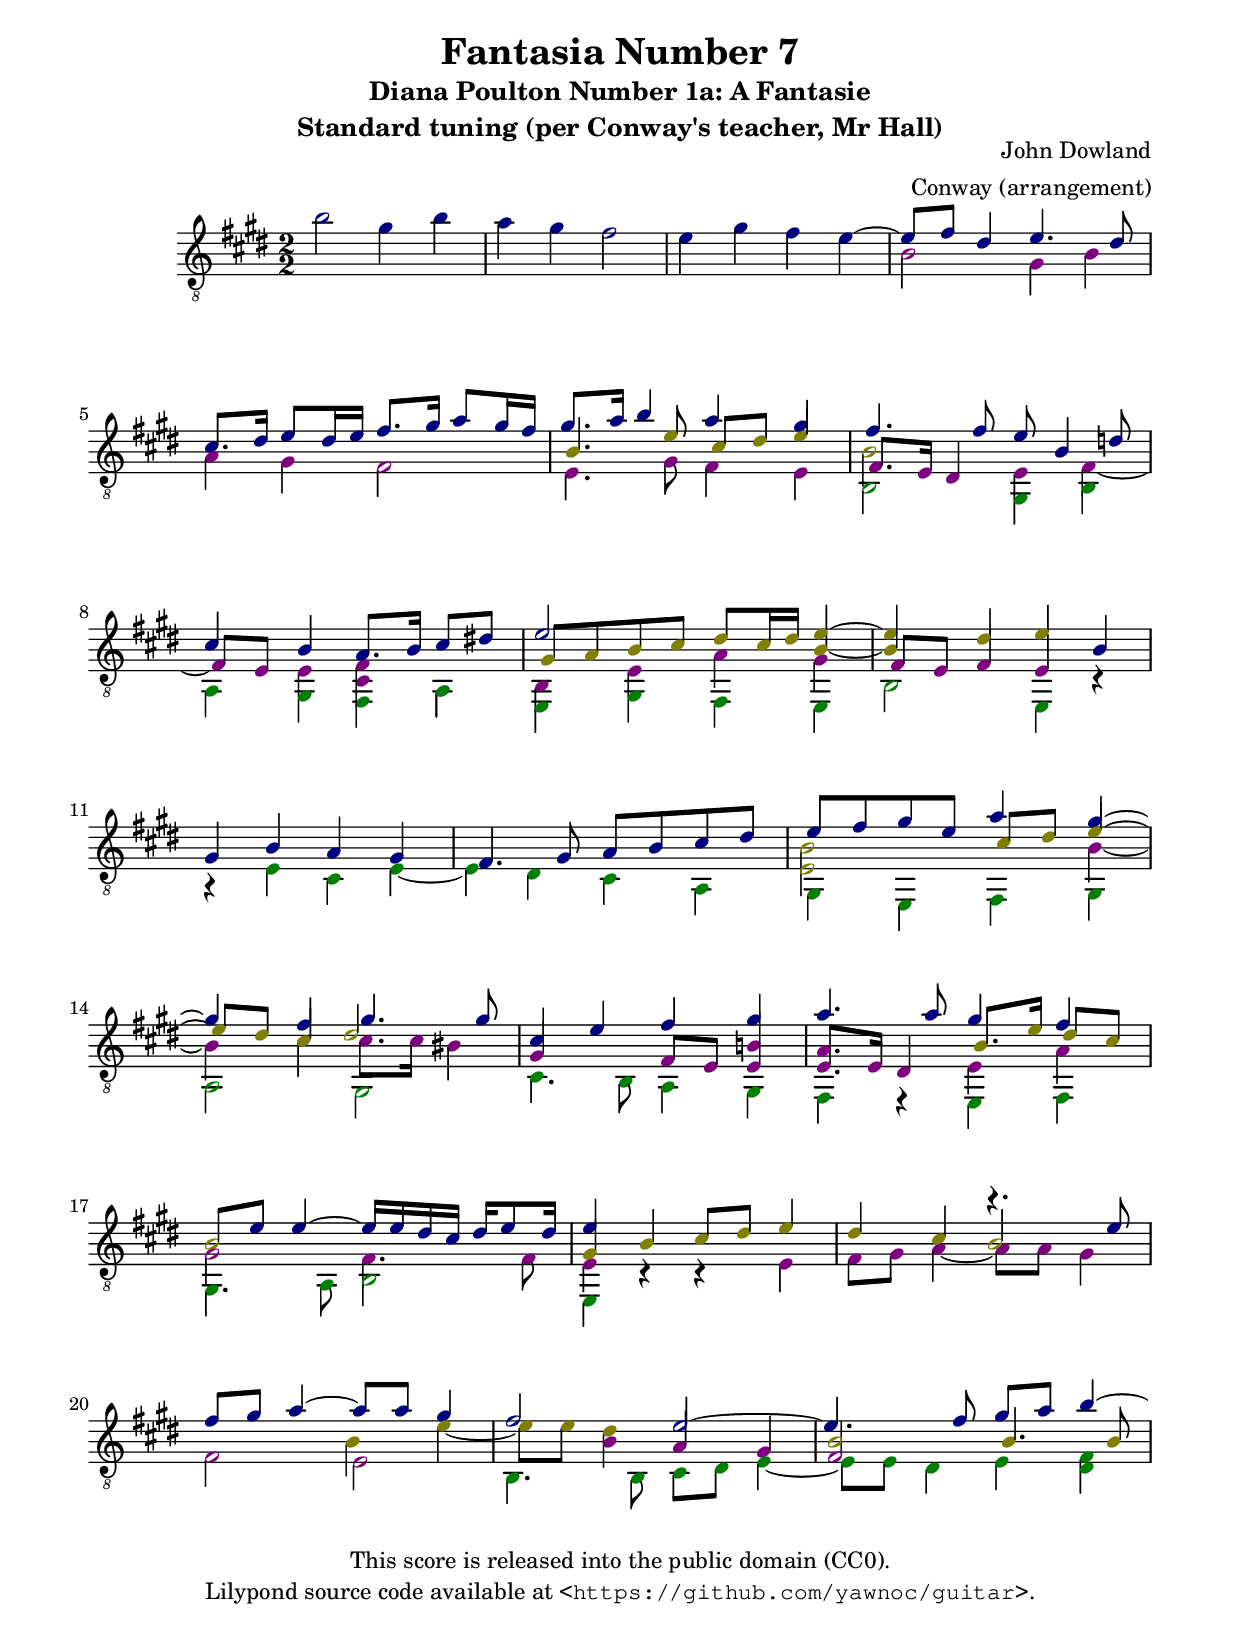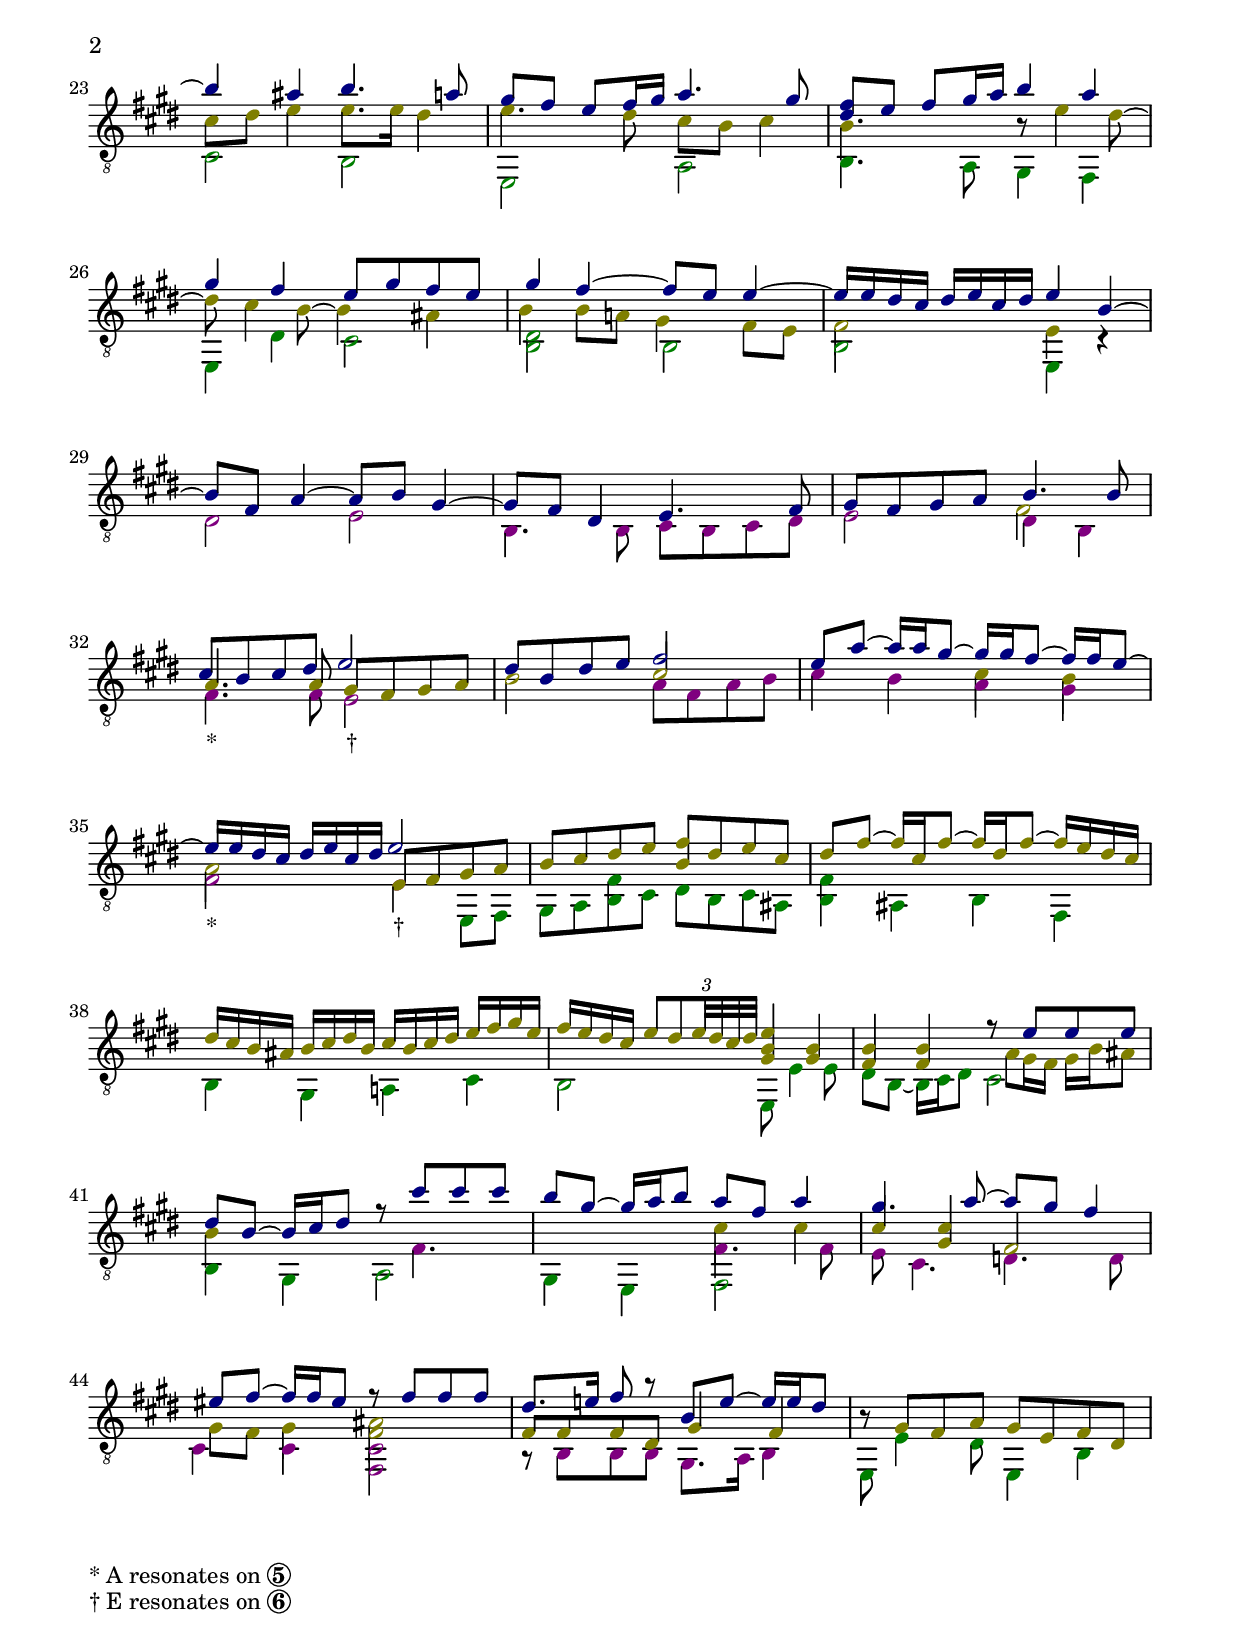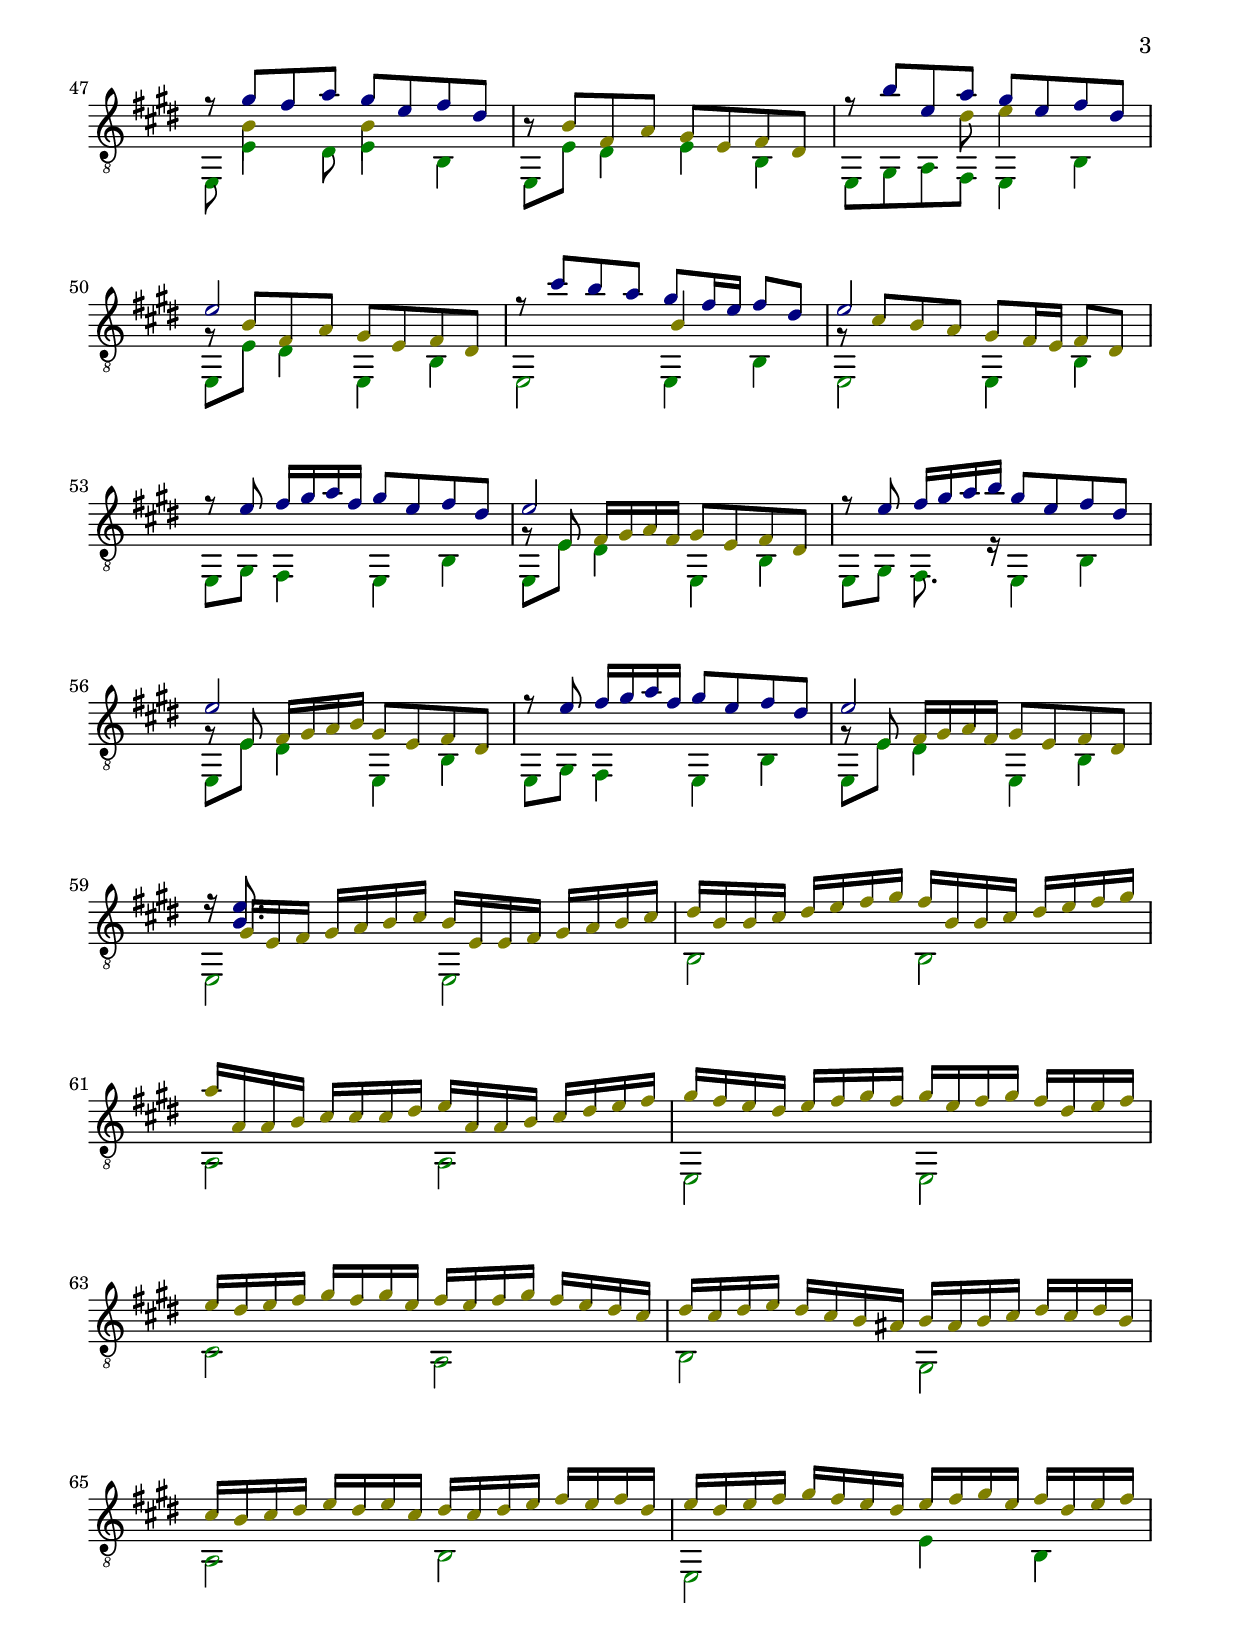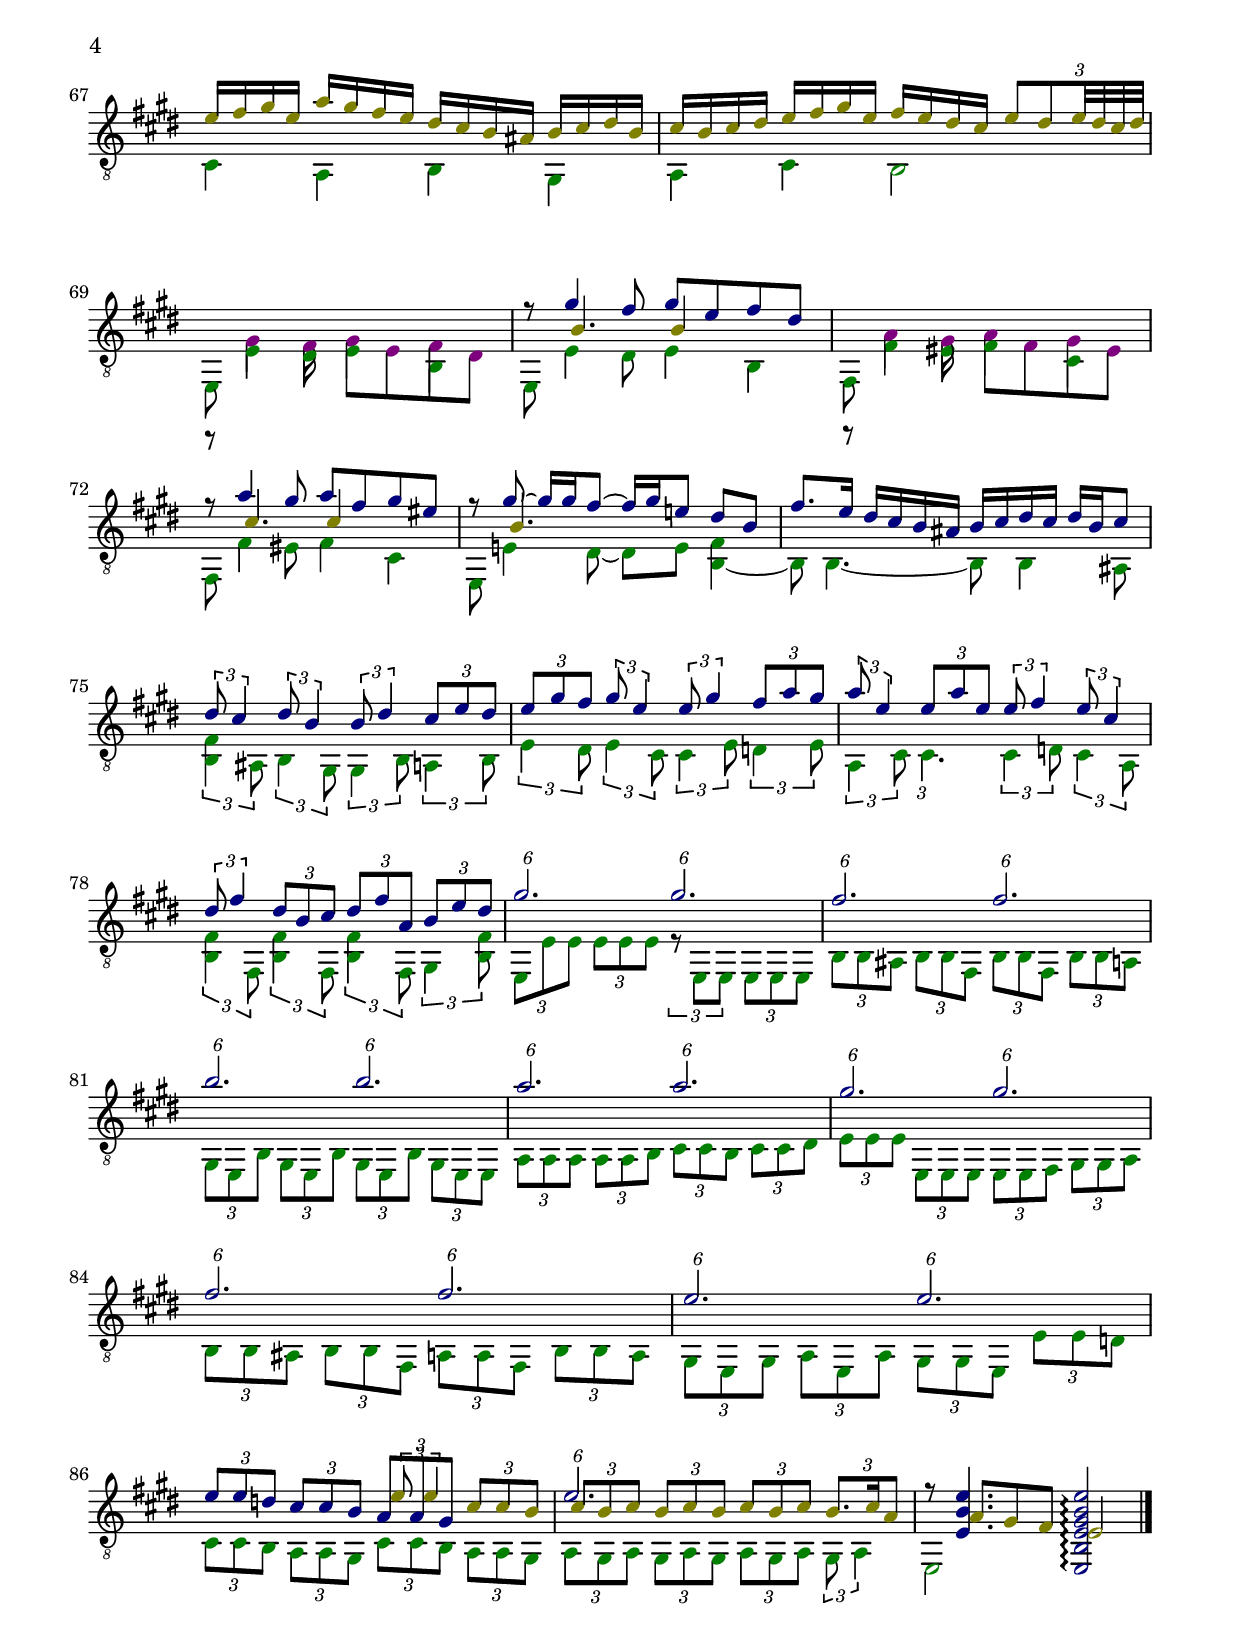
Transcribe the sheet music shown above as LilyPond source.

\version "2.18.2"


%%%%%%%%%%%%%%%%%%%%%%%%%%%%%%%%%%%%%%%%%%%%%%%%%%%%%%%%%%%%%%%%
% General
%%%%%%%%%%%%%%%%%%%%%%%%%%%%%%%%%%%%%%%%%%%%%%%%%%%%%%%%%%%%%%%%

\paper {
  top-margin = 1.5\cm
  left-margin = 1.5\cm
  right-margin = 1.5\cm
  bottom-margin = 1.5\cm
  ragged-last-bottom = ##f
  footnote-separator-markup = \markup { \vspace #1.5 }
}

globalSettings = {
  \accidentalStyle modern
  \compressFullBarRests
  \mergeDifferentlyHeadedOn
  \mergeDifferentlyDottedOn
  \numericTimeSignature
  \pointAndClickOff
  \override TextScript.extra-offset = #'(0 . 0.7)
  \override Score.FootnoteItem.annotation-line = ##f
}

origin-url = "https://github.com/yawnoc/guitar"

\header {
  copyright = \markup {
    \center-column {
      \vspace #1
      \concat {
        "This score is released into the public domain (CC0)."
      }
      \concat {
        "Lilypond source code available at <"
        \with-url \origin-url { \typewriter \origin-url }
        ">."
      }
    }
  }
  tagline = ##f
}

triplet = #(define-music-function
  (parser location music) (ly:music?)
  #{
    \tuplet 3/2 { $music }
  #}
)

tripletDuple = #(define-music-function
  (parser location music) (ly:music?)
  #{
    \tuplet 6/4 { $music }
  #}
)

overrideBeamedStemLengths = #(define-scheme-function
  (parser location lengths) (list?)
  #{
    \override Stem.details.beamed-lengths = $lengths
  #}
)
revertBeamedStemLengths = { \revert Stem.details.beamed-lengths }

overrideBeamVerticalPositions = #(define-scheme-function
  (parser location positions) (pair?)
  #{
    \override Beam.positions = $positions
  #}
)

%%%%%%%%%%%%%%%%%%%%%%%%%%%%%%%%%%%%%%%%%%%%%%%%%%%%%%%%%%%%%%%%
% Semantic bar lines
%%%%%%%%%%%%%%%%%%%%%%%%%%%%%%%%%%%%%%%%%%%%%%%%%%%%%%%%%%%%%%%%

barLineGoto = { \bar "||" }
barLineKeyChange = { \bar "||" }
barLineEnd = { \bar "|." }

%%%%%%%%%%%%%%%%%%%%%%%%%%%%%%%%%%%%%%%%%%%%%%%%%%%%%%%%%%%%%%%%
% Guitar notation
%%%%%%%%%%%%%%%%%%%%%%%%%%%%%%%%%%%%%%%%%%%%%%%%%%%%%%%%%%%%%%%%

stringNumbersAbove = { \set stringNumberOrientations = #'(up) }
stringNumbersBelow = { \set stringNumberOrientations = #'(down) }

fingeringAbove = { \set fingeringOrientations = #'(up) }
fingeringBelow = { \set fingeringOrientations = #'(down) }
fingeringAleft = { \set fingeringOrientations = #'(left) }
fingeringAright = { \set fingeringOrientations = #'(right) }

startGraceMusic = {
  <>(
  \override Fingering.font-size = -6
}
stopGraceMusic = {
  \revert Fingering.font-size
  <>)
}

overrideHorizontalShift = #(define-scheme-function
  (parser location distance) (number?)
  #{
    \override NoteColumn.force-hshift = $distance
  #}
)
revertHorizontalShift = { \revert NoteColumn.force-hshift }

barreSpan = #(define-music-function
  (parser location label offsetPair music)
  (string? (pair? (cons 0 0)) ly:music?)
  (let
    (
      (elements (extract-named-music music '(NoteEvent EventChord)))
    )
    (if
      (pair? elements)
      (let
        (
          (first-element (first elements))
          (last-element (last elements))
        )
        (set!
          (ly:music-property first-element 'articulations)
          (cons
            (make-music 'TextSpanEvent 'span-direction -1)
            (ly:music-property first-element 'articulations)
          )
        )
        (set!
          (ly:music-property last-element 'articulations)
          (cons
            (make-music 'TextSpanEvent 'span-direction 1)
            (ly:music-property last-element 'articulations)
          )
        )
      )
    )
  )
  #{
    \once \override TextSpanner.font-shape = #'upright
    \once \override TextSpanner.style = #'line
    \once \override TextSpanner.extra-offset = #offsetPair
    \once \override TextSpanner.bound-details = #`(
      (left
        (text . ,#{ \markup { \raise #-0.7 { #label \hspace #0.7 }} #})
        (Y . 0)
        (padding . -0.8)
        (attach-dir . -2)
      )
      (right
        (text . ,#{ \markup { \draw-line #'(0 . -1.3) } #}) ;; draw hook
        (Y . 0)
        (padding . -0.5)
        (attach-dir . 2)
      )
    )
    \once \override TextSpanner #'after-line-breaking = #(lambda (grob)
      (let*
        (
          (originalGrob (ly:grob-original grob))
          (splitGrobs (ly:spanner-broken-into originalGrob))
        )
        (if
          (and
            (>= (length splitGrobs) 2)
            (not (eq? (car (last-pair splitGrobs)) grob))
          )
          (begin
            (ly:grob-set-nested-property! grob
              '(bound-details right text)
              #{ \markup { \draw-line #'(0 . 0) } #} ;; suppress draw hook
            )
            (ly:grob-set-property! grob
              'extra-offset
              (cons
                (car offsetPair)
                (+ (cdr offsetPair) 0.7) ;; correction for suppressed hook
              )
            )
            (ly:grob-set-nested-property! grob
              '(bound-details right padding)
              #'-3 ;; increase spanner length
            )
          )
        )
      )
    )
    $music
  #}
)

barre = #(define-scheme-function
  (parser location label) (string?)
  #{
    \markup {
      \center-align {
        \hspace #0.7
        $label
      }
    }
  #}
)

nudgeNextBarre = #(define-scheme-function
  (parser location distance) (number?)
  #{
    \once \override TextScript.X-offset = $distance
  #}
)

position = #(define-scheme-function
  (parser location label) (string?)
  #{
    \markup {
      \center-align {
        \hspace #0.5
        $label
      }
    }
  #}
)

#(define-markup-command
  (markupString layout properties stringNumber) (markup?)
  (interpret-markup layout properties
    #{
      \markup \circle { \bold #stringNumber }
    #}
  )
)

#(define-markup-command
  (resonatesOn layout properties note stringNumber) (markup? markup?)
  (interpret-markup layout properties
    #{
      \markup { #note "resonates on" \markupString #stringNumber }
    #}
  )
)

%%%%%%%%%%%%%%%%%%%%%%%%%%%%%%%%%%%%%%%%%%%%%%%%%%%%%%%%%%%%%%%%
% Goto statements
%%%%%%%%%%%%%%%%%%%%%%%%%%%%%%%%%%%%%%%%%%%%%%%%%%%%%%%%%%%%%%%%

overrideGotoVisibility = {
  \once \override Score.RehearsalMark #'break-visibility = #'#(#t #t #f)
}

makeGotoMark = #(define-scheme-function
  (parser location label) (string?)
  #{
    \mark \markup { \small \italic $label }
  #}
)

simultaneousMarkSeparator = {
  \cadenzaOn
    s1073741824 % stupid, but works
  \cadenzaOff
}

coda = {
  \overrideGotoVisibility
  \mark \markup { \musicglyph #"scripts.coda" }
}

fine = {
  \overrideGotoVisibility
  \makeGotoMark Fine
}

dcAlCoda = {
  \overrideGotoVisibility
  \makeGotoMark "D.C. al Coda"
}

dcAlFine = {
  \overrideGotoVisibility
  \makeGotoMark "D.C. al Fine"
}

toCoda = {
  \overrideGotoVisibility
  \makeGotoMark "to Coda"
}



\header {
  title = "Fantasia Number 7"
  subtitle = \markup {
    \center-column {
      "Diana Poulton Number 1a: A Fantasie"
      "Standard tuning (per Conway's teacher, Mr Hall)"
    }
  }
  composer = "John Dowland"
  arranger = "Conway (arrangement)"
}


initialSignatures = {
  \clef "treble_8"
  \key e \major
  \time 2/2
  \set Timing.beamExceptions = #'()
  \set Timing.baseMoment = #(ly:make-moment 1/4)
  \set Timing.beatStructure = #'(1 1 1 1)
  \set Timing.beamExceptions = #'(
    (
      end
        .
      (
        ((1 . 8) . (4 4)) ;; quavers by fours
        ((1 . 12) . (3 3 3 3)) ;; anything shorter by beat
      )
    )
  )
}


highVoiceMusic = {
  
  \override NoteHead.color = #darkblue
  
  % Main theme high
  \barNumberCheck #1
  \relative c'' {
    \stemDown
    b2 gis4 b |
    a gis fis2 |
    e4 gis fis e~ |
    \stemUp
    e8 fis dis4 e4. dis8 |
    cis8. dis16 e8 dis16 e fis8. gis16 a8 gis16 fis |
    gis8. a16 b4 a gis |
    \once \overrideHorizontalShift #0.3 fis4. fis8 e8 b4 d8 |
    cis4 b a8. b16 cis8 dis |
    e2 s2 |
    s2 s4
  }
  
  % Main theme low
  \barNumberCheck #10
  \relative c' {
    b4 |
    gis b a gis |
    fis4. gis8 a b cis dis |
    e fis gis e a4 gis~ |
    gis
      \shiftOn
        \once \overrideHorizontalShift #0
        fis
      \shiftOff
      \once \overrideHorizontalShift #0.45 gis4. gis8 |
    cis,4 e fis gis |
    a4. a8 gis4 fis |
    b,8 e e4~ e16 e dis cis dis16 e8 dis16 |
    e4
  }
  
  % Tee-tee taa high
  \barNumberCheck #18
  \relative c'' {
    s4 s2 |
    s2 c4.\rest e,8 |
    fis8 gis a4~ a8 a gis4 |
    fis2 e2~ |
    \once \overrideHorizontalShift #-0.25 e4. fis8 gis8 a b4~ |
    b ais b4. a8 |
    gis8 fis e8 fis16 gis a4. gis8 |
    <fis dis>8 e fis8 gis16 a b4 a |
    gis fis e8 gis fis e |
    gis4 fis~ fis8 e e4~ |
    e16 e dis cis dis e cis dis e4
  }
  
  % Tee-tee taa low
  \barNumberCheck #28
  \relative c' {
    b4~ |
    b8 fis a4~ a8 b gis4~ |
    gis8 fis dis4 e4. fis8 |
    gis fis gis a b4. b8 |
    \shiftOn
    \overrideHorizontalShift #-0.45 cis b cis dis e2 |
    \revertHorizontalShift
    dis8 b dis e \once \overrideHorizontalShift #0 fis2 |
    \shiftOff
    e8 a~ a16 a gis8~ gis16 gis fis8~ fis16 fis e8~ |
    e16 e dis cis dis e cis dis
      \shiftOn
        \once \overrideHorizontalShift #-0.3 e2 |
      \shiftOff
  }
  
  % Ascending scale
  \barNumberCheck #36
  {
    s1 * 3 |
    s2
  }
  
  % Tee-tee-tee
  \barNumberCheck #39
  \relative c' {
    s2 |
    s2 r8 e e e |
    dis b~ b16 cis dis8 r8 cis' cis cis |
    b8 gis~ gis16 a b8 a8 fis a4 |
    gis4. a8~ a gis fis4 |
    eis8 fis~ fis16 fis eis8 r8 fis fis fis |
    dis8. e16 fis8 r b,8 e~ e16 e dis8 |
  }
  
  % Majestic theme
  \barNumberCheck #46
  \relative c'' {
    s1 |
    r8 gis fis a gis e fis dis |
    s1 |
    r8 b' e, a gis e fis dis |
    e2 s2 |
    r8 cis' b a gis8 fis16 e fis8 dis |
    e2 s2 |
    r8 e fis16 gis a fis gis8 e fis dis |
    e2 s2 |
    r8 e fis16 gis a b gis8 e fis dis |
    e2 s2 |
    r8 e fis16 gis a fis gis8 e fis dis |
    e2 s2 |
  }
  
  % Scale runs
  \barNumberCheck #59
  \relative c' {
    r16 <e b>8. s4 s2 |
    s1 * 9 |
  }
  
  % Majestic interlude
  \barNumberCheck #69
  \relative c'' {
    s1 |
    r8 gis4 fis8 gis e fis dis |
    s1 |
    r8 a'4 gis8 a fis gis eis |
    r8 gis~ gis16 gis fis8~ fis16 gis e8 dis b |
    fis'8. e16 dis cis b ais
      b16 cis dis cis dis b cis8 |
  }
  
  % Triple runs
  \barNumberCheck #75
  \relative c' {
    \triplet { dis8 cis4 } \triplet { dis8 b4 }
      \triplet { b8 dis4 } \triplet { cis8 e dis } |
    \triplet { e8 gis fis } \triplet { gis8 e4 }
      \triplet { e8 gis4 } \triplet { fis8 a gis } |
    \triplet { a8 e4 } \triplet { e8 a e }
      \triplet { e8 fis4 } \triplet { e8 cis4 } |
    \triplet { dis8 fis4 } \triplet { dis8 b cis }
      \triplet { dis8 fis a, } \triplet { b e dis } |
    \tripletDuple { gis2. } \tripletDuple { gis } |
    \tripletDuple { fis } \tripletDuple { fis } |
    \tripletDuple { b } \tripletDuple { b } |
    \tripletDuple { a } \tripletDuple { a } |
    \tripletDuple { gis } \tripletDuple { gis } |
    \tripletDuple { fis } \tripletDuple { fis } |
    \tripletDuple { e } \tripletDuple { e } |
    \triplet { e8 e d } \triplet { cis cis b }
      \triplet { a a gis } s4 |
    \tripletDuple { e'2. } s2 |
  }
  
  % Finishing chords
  \barNumberCheck #88
  \relative c {
    r8 <e b' e>4.
      <e, b' e gis b e>2 \arpeggio
      \barLineEnd
  }
  
}


lowVoiceMusic = {
  
  \override NoteHead.color = #darkgreen
  
  % Main theme high
  \barNumberCheck #1
  \relative c {
    s1 * 6 |
    b2 gis4 b |
    a gis fis a |
    e gis fis e |
    b'2 e,4
  }
  
  % Main theme low
  \barNumberCheck #10
  \relative c {
    r4 |
    r4 e cis e~ |
    e dis cis a |
    gis e fis gis |
    a2 gis |
    cis4. b8 a4 gis |
    fis r e fis |
    \shiftOn
    \overrideHorizontalShift #0
      gis4.
    \shiftOff
      a8 b2 |
    e,4
  }
  
  % Tee-tee taa high
  \barNumberCheck #18
  \relative c {
    s4 s4 s4 |
    s1 * 2 |
    b4. b8 cis8 dis e4~ |
    \once \overrideHorizontalShift #1 e8 e dis4 e4 <dis fis> |
    cis2 b |
    e, a |
    b4. a8 gis4 fis |
    e dis' cis2 |
    <b dis> b |
    b e,4
  }
  
  % Tee-tee taa low
  \barNumberCheck #28
  \relative c {
    r4 |
    s1 * 6 |
    s2
  }
  
  % Ascending scale
  \barNumberCheck #35
  \relative c, {
    s4 e8 fis |
    gis a <b fis'> cis dis b cis ais |
    <b fis'>4 ais b fis |
    b gis a cis |
    b2
  }
  
  % Tee-tee-tee
  \barNumberCheck #39
  \relative c, {
    e8 e'4 e8 |
    dis8 b~ b16 cis dis8 cis2 |
    b4 gis a2 |
    gis4 e fis2 |
    s1 * 3 |
  }
  
  % Majestic theme
  \barNumberCheck #46
  \relative c, {
    e8 e'4 dis8 e,4 b' |
    e,8 e'4 dis8 e4 b |
    e,8 e' dis4 e b |
    e,8 gis a fis e4 b' |
    e,8 e' dis4 e, b' |
    e,2 e4 b' |
    e,2 e4 b' |
    e,8 gis fis4 e b' |
    e,8 e' dis4 e, b' |
    e,8[ gis] fis8. r16 e4 b' |
    e,8 e' dis4 e, b' |
    e,8 gis fis4 e b' |
    e,8 e' dis4 e, b' |
  }
  
  % Scale runs
  \barNumberCheck #59
  \relative c, {
    e2 e |
    b' b |
    a a |
    e e |
    cis' a |
    b gis |
    a b |
    e, e'4 b |
    cis a b gis |
    a cis b2 |
  }
  
  % Majestic interlude
  \barNumberCheck #69
  \relative c, {
    e8 e'4 dis8 e4 b |
    e,8 e'4 dis8 e4 b |
    fis8 fis'4 eis8 fis4 cis |
    fis,8 fis'4 eis8 fis4 cis |
    e,8 e'4 dis8~ dis e <b~ fis'>4 |
    b8 b4.~ b8 b4 ais8 |
  }
  
  % Triple runs
  \barNumberCheck #75
  \relative c {
    \triplet { <b fis'>4 ais8 } \triplet { b4 gis8 }
      \triplet { gis4 b8 } \triplet { a4 b8 } |
    \triplet { e4 dis8 } \triplet { e4 cis8 }
      \triplet { cis4 e8 } \triplet { d4 e8 } |
    \triplet { a,4 cis8 } \triplet { cis4. }
      \triplet { cis4 d8 } \triplet { cis4 a8 } |
    \triplet { <b fis'>4 fis8 } \triplet { <b fis'>4 fis8 }
      \triplet { <b fis'>4 fis8 } \triplet { gis4 <b fis'>8 } |
    \triplet { e,8 e' e } \triplet { e e e }
      \triplet { r e, e } \triplet { e e e } |
    \triplet { b' b ais } \triplet { b b fis }
      \triplet { b b fis } \triplet { b b a } |
    \triplet { gis e b' } \triplet { gis e b' }
      \triplet { gis e b' } \triplet { gis e e } |
    \triplet { a a a } \triplet { a a b }
      \triplet { cis cis b } \triplet { cis cis dis } |
    \triplet { e e e } \triplet { e, e e }
      \triplet { e e fis } \triplet { gis gis a } |
    \triplet { b b ais } \triplet { b b fis }
      \triplet { a a fis } \triplet { b b a } |
    \triplet { gis e gis } \triplet { a e a }
      \triplet { gis gis e } \triplet { e' e d } |
    \triplet { cis cis b } \triplet { a a gis }
      \triplet { cis cis b } \triplet { a a gis } |
    \triplet { a gis a } \triplet { gis a gis }
      \triplet { a gis a } \triplet { gis8 a4 } |
  }
  
  % Finishing chords
  \barNumberCheck #88
  \relative c, {
    e2 s2 |
  }
  
}


upperMiddleVoiceMusic = {
  
  \override NoteHead.color = #darkyellow
  
  % Main theme high
  \barNumberCheck #1
  \relative c' {
    s1 * 5 |
    \once \overrideHorizontalShift #0.4 b4. e8
      cis8 dis
      \once \overrideHorizontalShift #0 e4 |
    \stemDown
    \once \overrideHorizontalShift #0 b2 s2 |
    \stemUp
    s1 |
    gis8 a b cis dis8 cis16 \shiftOff dis <e~ b_~>4 |
    <e b> dis e
    \shiftOn
  }
  
  % Main theme low
  \barNumberCheck #10
  \relative c' {
    s4 |
    s1 * 2 |
    \stemDown
    <b e,>2
    \stemUp
      cis8 dis \once \overrideHorizontalShift #0 e4~ |
    e8 dis
      \shiftOff cis4 \shiftOn
      \once \overrideHorizontalShift #-0.75 dis2 |
    s1 |
    s2 \stemUp b8. e16 dis8 cis |
      \shiftOff
      \stemDown
        \once \hide Stem b2
      \stemUp
      \shiftOn
      s2 |
    \once \overrideHorizontalShift #0 gis4
  }
  
  % Tee-tee taa high
  \barNumberCheck #18
  \relative c' {
    b4 cis8 dis e4 |
    dis4 cis b2 |
    \stemDown
    s2 b4 e_~ |
    \once \overrideHorizontalShift #0.9 e8 e
      \once \overrideHorizontalShift #0 dis4 s2 |
    \once \overrideHorizontalShift #0
    \once \hide Stem
      b2
    \stemUp
      b4. b8 |
    \stemDown
    \overrideHorizontalShift #0
    cis8 dis e4 e8. e16 dis4 |
    e4. dis8
      \once \overrideBeamVerticalPositions #'(-2.4 . -2.6) cis8 b
      cis4 |
    b4. s8 b8\rest e4 dis8~ |
    dis8 cis4 b8~
    \revertHorizontalShift
      b4 ais |
    b4 b8 a gis4 fis8 e |
    \overrideHorizontalShift #0
    fis2 e4
    \revertHorizontalShift
    \stemUp
  }
  
  % Tee-tee taa low
  \barNumberCheck #28
  \relative c {
    s4 |
    s1 * 2 |
    s2 \stemDown fis2 \stemUp |
    \shiftOff
    \footnote "*" #'(0 . -4) \markup { "*" \resonatesOn A 5 }
    a4. a8 gis fis gis a |
    \stemDown b2 \stemUp cis |
    \shiftOn
    s2
      \stemDown
      \overrideHorizontalShift #0
      cis4 b |
    \footnote "*" #'(0 . -4) \markup { }
    a2
      \stemUp
      \revertHorizontalShift
  }
  
  % Ascending scale
  \barNumberCheck #35
  \relative c {
    \shiftOff
    e8 fis gis a |
    b cis dis e <fis b,> dis e cis |
    dis fis~ fis16 cis fis8~ fis16 dis fis8~ fis16 e dis cis |
    dis cis b ais b cis dis b cis b cis dis e fis gis e |
    fis e dis cis \triplet { e8 dis e32 dis cis dis } <e b gis>4
    \shiftOn
  }
  
  % Tee-tee-tee
  \barNumberCheck #39
  \relative c' {
    <b gis>4 |
    <b fis> <b fis>
      \stemDown
      \once \overrideHorizontalShift #1.3
      a8 gis16 fis gis16 b ais8 |
    \once \overrideHorizontalShift #0 b4 s4 s2 |
    s2
      \overrideHorizontalShift #0
      \shiftOnn cis4
      \shiftOn cis |
      \stemUp
    cis <cis gis> fis,2 |
    \shiftOff
    \stemDown
    gis8 fis gis4 <ais fis>2 |
    \stemUp
    \shiftOn
    \once \overrideBeamVerticalPositions #'(0 . 0)
    fis8 fis fis dis
      \revertHorizontalShift
      gis4 fis |
  }
  
  % Majestic theme
  \barNumberCheck #46
  \relative c' {
    b8\rest gis fis a gis e fis dis |
    \overrideHorizontalShift #0
    \stemDown s8 b'4 s8 b4 s4 \stemUp |
    \revertHorizontalShift
    b8\rest b8 fis a gis e fis dis |
    \overrideHorizontalShift #0
    \stemDown s4. dis'8 e4 s4 \stemUp |
    \revertHorizontalShift
    g,8\rest b8 fis a gis e fis dis |
    s2 b'4 s4 |
    g8\rest cis b a gis8 fis16 e fis8 dis |
    s1 |
    g8\rest e fis16 gis a fis gis8 e fis dis |
    s1 |
    g8\rest e fis16 gis a b gis8 e fis dis |
    s1 |
    g8\rest e fis16 gis a fis gis8 e fis dis |
  }
  
  % Scale runs
  \barNumberCheck #59
  \relative c' {
    s16 gis e fis gis a b cis
      b e, e fis gis a b cis |
    dis b b cis dis e fis gis
      fis b, b cis dis e fis gis |
    a a, a b cis cis cis dis
      e a, a b cis dis e fis |
    gis fis e dis e fis gis fis
      gis e fis gis fis dis e fis |
    e dis e fis gis fis gis e
      fis e fis gis fis e dis cis |
    dis cis dis e dis cis b ais
      b ais b cis dis cis dis b |
    cis b cis dis e dis e cis
      dis cis dis e fis e fis dis |
    e dis e fis gis fis e dis
      e fis gis e
      fis dis e fis |
    e fis gis e
      a gis fis e
      dis cis b ais
      b cis dis b |
    cis b cis dis
      e fis gis e
      fis e dis cis
      \triplet { e8 dis e32 dis cis dis } |
  }
  
  % Majestic interlude
  \barNumberCheck #69
  \relative c' {
    s1 |
    s8 b4. b4 s4 |
    s1 |
    s8 cis4. cis4 s4 |
    s8 b4. s2 |
    s1 |
  }
  
  % Triple runs
  \barNumberCheck #75
  \relative c' {
    s1 * 11 |
    s2 \triplet { e8 e4 } \triplet { cis8 cis b } |
    \triplet { cis b cis } \triplet { b cis b }
      \triplet { cis b cis } \triplet { b8. cis16 a8 } |
  }
  
  % Finishing chords
  \barNumberCheck #88
  \relative c' {
    s8 a gis fis e2 |
  }
  
}


lowerMiddleVoiceMusic = {
  
  \override NoteHead.color = #darkmagenta
  
  % Main theme high
  \barNumberCheck #1
  \relative c' {
    s1 * 3 |
    \shiftOff
    b2 gis4 b |
    a gis fis2 |
    \once \overrideHorizontalShift #0.3 e4. gis8 fis4 e |
    \shiftOn
    \stemUp
    \overrideBeamedStemLengths #'(3)
    fis8. e16 dis4 \stemDown
    \revertBeamedStemLengths
      \overrideHorizontalShift #0 e4 fis~ |
      \revertHorizontalShift
    \stemUp
    fis8 e \stemDown
      \overrideHorizontalShift #0 e4 <cis fis>4 a |
    b e a gis |
      \revertHorizontalShift
    \stemUp
    fis8 e
      \overrideHorizontalShift #0 fis4 e
      \revertHorizontalShift
    \stemDown
  }
  
  % Main theme low
  \barNumberCheck #10
  \relative c {
    s4 |
    s1 * 2 |
    s2 s4 \overrideHorizontalShift #0 b'4~ |
    b \revertHorizontalShift
      \shiftOff cis \shiftOn
      \once \overrideHorizontalShift #0.3
        cis8. cis16
      bis4 |
    \stemUp
    \once \overrideHorizontalShift #0 gis4 s4
      \once \overrideHorizontalShift #0 fis8 e
      \once \overrideHorizontalShift #0 <e b'>4 |
    \once \overrideHorizontalShift #0 <e a>8. e16 dis4
      \stemDown
      \overrideHorizontalShift #0 e4 a |
      \revertHorizontalShift
    \shiftOnn
    \overrideHorizontalShift #0
      gis2
    \shiftOn
      fis4. fis8 |
    \once \overrideHorizontalShift #0 e4
  }
  
  % Tee-tee taa high
  \barNumberCheck #18
  \relative c {
    \shiftOff
    r4 r e |
    fis8 gis a4~ a8 a gis4 |
    fis2 e |
    \shiftOn
    \stemUp
    s4
      \once \overrideHorizontalShift #0
      \once \hide Stem
        b'
      a gis |
    \once \overrideHorizontalShift #0 fis2 s2 |
    \stemDown
    s1 * 5 |
    s2 s4
  }
  
  % Tee-tee taa low
  \barNumberCheck #28
  \relative c {
    s4 |
    \shiftOff
    dis2 e |
    b4. b8 cis b cis dis |
    e2 dis4 b |
    fis'4. fis8
      \footnote "†" #'(0 . -2.5) \markup { "†" \resonatesOn E 6 }
      e2 |
    s2 a8 fis a b |
    cis4 b a gis |
    fis2
      \footnote "†" #'(0 . -2.5) \markup { }
      e4
    \shiftOn
  }
  
  % Ascending scale
  \barNumberCheck #35
  {
    s4 |
    s1 * 3 |
    s2
  }
  
  % Tee-tee-tee
  \barNumberCheck #39
  \relative c {
    s2 |
    s1 |
    s2 s8 fis4. |
    s2 \once \overrideHorizontalShift #0 fis4. fis8 |
    e8 cis4. d4. d8 |
    \once \overrideHorizontalShift #-1.3 cis4 cis <cis fis,>2 |
    r8 b b b gis8. a16 b4 |
  }
  
  % Majestic theme
  \barNumberCheck #46
  {
    s1 * 13 |
  }
  
  % Scale runs
  \barNumberCheck #59
  {
    s1 * 10 |
  }
  
  % Majestic interlude
  \barNumberCheck #69
  \relative c' {
    r8 gis4 fis8 gis e fis dis |
    s1 |
    r8 a'4 gis8 a fis gis eis |
    s1 * 3 |
  }
  
}


allMusic = {
  \new Staff \with {
    midiInstrument = #"acoustic guitar (nylon)"
  }
  \globalSettings
  \initialSignatures
  <<
    << \highVoiceMusic >>
      \\
    << \lowVoiceMusic >>
      \\
    << \upperMiddleVoiceMusic >>
      \\
    << \lowerMiddleVoiceMusic >>
  >>
}


\score {
  \allMusic
}

\score {
  \allMusic
  \midi { }
}
